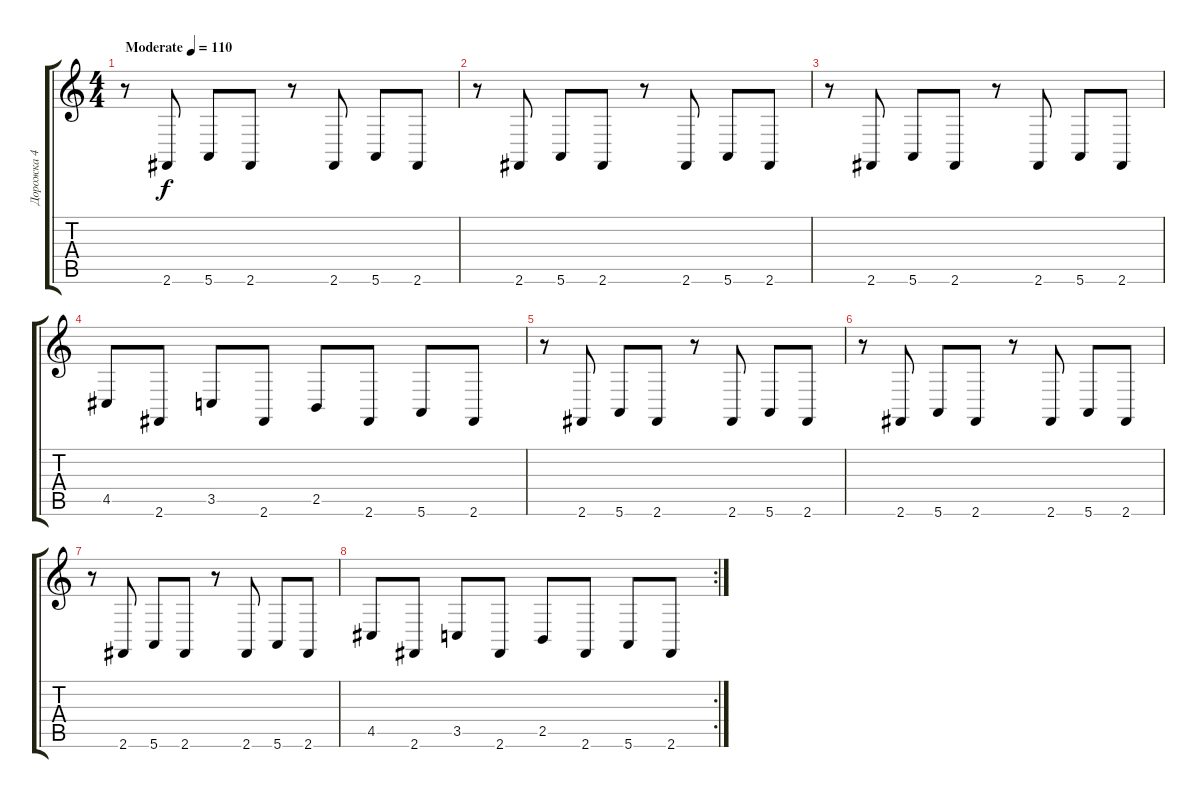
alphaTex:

\track ("Дорожка 4" "Дорожка 4") {instrument lead2sawtooth}
\staff {score tabs}
\tuning (E4 B3 G3 D3 A2 E2) {hide}
\ts (4 4)
\tempo (110 "Moderate")
\clef g2
\ks c
r.8{dy f instrument lead2sawtooth} 2.6.8 5.6.8 2.6.8 r.8 2.6.8 5.6.8 2.6.8 |
r.8 2.6.8 5.6.8 2.6.8 r.8 2.6.8 5.6.8 2.6.8 |
r.8 2.6.8 5.6.8 2.6.8 r.8 2.6.8 5.6.8 2.6.8 |
4.5.8 2.6.8 3.5.8 2.6.8 2.5.8 2.6.8 5.6.8 2.6.8 |
r.8 2.6.8 5.6.8 2.6.8 r.8 2.6.8 5.6.8 2.6.8 |
r.8 2.6.8 5.6.8 2.6.8 r.8 2.6.8 5.6.8 2.6.8 |
r.8 2.6.8 5.6.8 2.6.8 r.8 2.6.8 5.6.8 2.6.8 |
\rc 2
4.5.8 2.6.8 3.5.8 2.6.8 2.5.8 2.6.8 5.6.8 2.6.8
